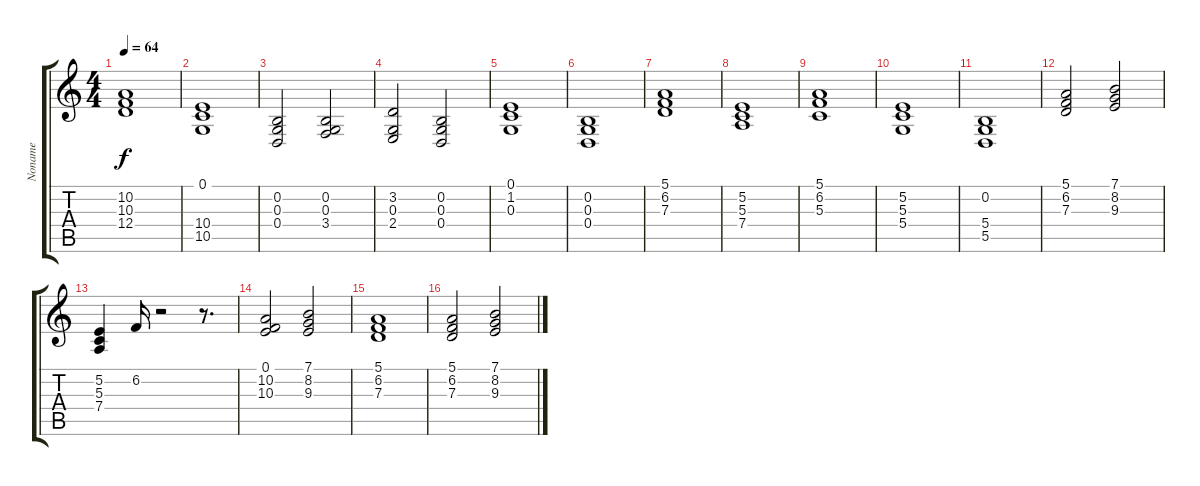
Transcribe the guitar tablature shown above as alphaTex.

\track ("Noname" "Noname") {instrument stringensemble1}
\staff {score tabs}
\tuning (E4 B3 G3 D3 A2 E2) {hide}
\ts (4 4)
\tempo 64
\clef g2
\ks c
(10.2 10.3 12.4).1{dy f instrument synthstrings2} |
(0.1 10.4 10.5).1{instrument synthstrings2} |
(0.2 0.3 0.4).2{instrument synthstrings2} (0.2 0.3 3.4).2 |
(3.2 0.3 2.4).2{instrument synthstrings2} (0.2 0.3 0.4).2 |
(0.1 1.2 0.3).1{instrument synthstrings2} |
(0.2 0.3 0.4).1{instrument synthstrings2} |
(5.1 6.2 7.3).1{instrument synthstrings2} |
(5.2 5.3 7.4).1{volume 14 instrument synthstrings2} |
(5.1 6.2 5.3).1{instrument synthstrings2} |
(5.2 5.3 5.4).1{instrument synthstrings2} |
(0.2 5.4 5.5).1{instrument synthstrings2} |
(5.1 6.2 7.3).2{instrument synthstrings2} (7.1 8.2 9.3).2 |
(5.2 5.3 7.4).4{instrument synthstrings2} 6.2.16 r.2 r.8{d} |
(0.1 10.2 10.3).2{volume 14 balance 8 instrument synthstrings2} (7.1 8.2 9.3).2 |
(5.1 6.2 7.3).1{instrument synthstrings2} |
(5.1 6.2 7.3).2{instrument synthstrings2} (7.1 8.2 9.3).2
